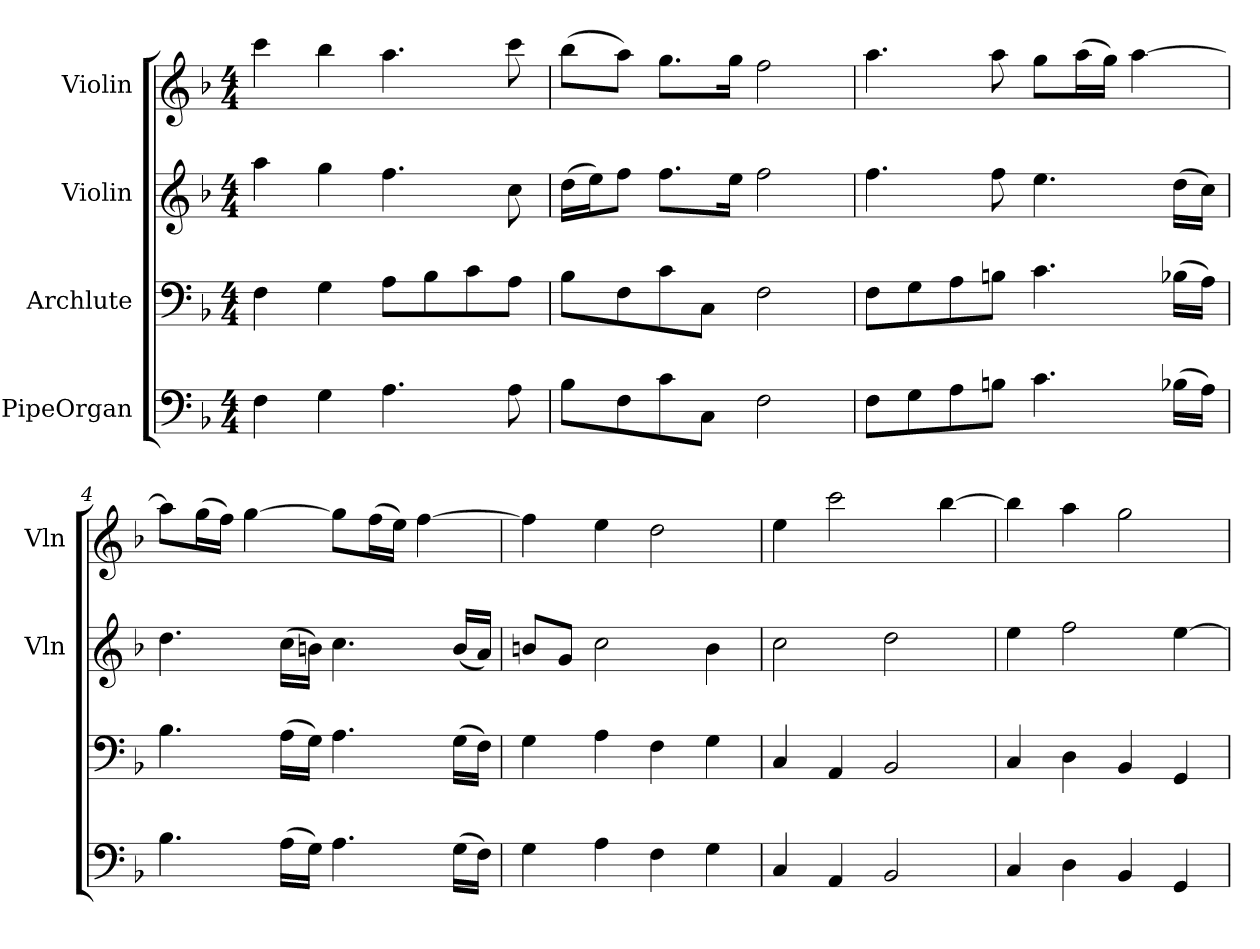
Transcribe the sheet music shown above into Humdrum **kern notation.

**kern	**kern	**kern	**kern
*part4	*part3	*part2	*part1
*staff4	*staff3	*staff2	*staff1
*I"PipeOrgan	*I"Archlute	*I"Violin	*I"Violin
*	*	*I'Vln	*I'Vln
*clefF4	*clefF4	*clefG2	*clefG2
*k[b-]	*k[b-]	*k[b-]	*k[b-]
*F:	*F:	*F:	*F:
*M4/4	*M4/4	*M4/4	*M4/4
*MM36	*MM36	*MM36	*MM36
=1	=1	=1	=1
4F\	4F\	4aa\	4ccc\
4G\	4G\	4gg\	4bb-\
4.A\	8A\L	4.ff\	4.aa\
.	8B-\	.	.
.	8c\	.	.
8A\	8A\J	8cc\	8ccc\
=2	=2	=2	=2
8B-\L	8B-\L	(16dd\LL	(8bb-\L
.	.	16ee\J)	.
8F\	8F\	8ff\J	8aa\J)
8c\	8c\	8.ff\L	8.gg\L
8C\J	8C\J	.	.
.	.	16ee\Jk	16gg\Jk
2F\	2F\	2ff\	2ff\
=3	=3	=3	=3
8F\L	8F\L	4.ff\	4.aa\
8G\	8G\	.	.
8A\	8A\	.	.
8Bn\J	8Bn\J	8ff\	8aa\
4.c\	4.c\	4.ee\	8gg\L
.	.	.	(16aa\L
.	.	.	16gg\JJ)
.	.	.	[4aa\
(16B-X\LL	(16B-X\LL	(16dd\LL	.
16A\JJ)	16A\JJ)	16cc\JJ)	.
=4	=4	=4	=4
4.B-\	4.B-\	4.dd\	8aa\L]
.	.	.	(16gg\L
.	.	.	16ff\JJ)
.	.	.	[4gg\
(16A\LL	(16A\LL	(16cc\LL	.
16G\JJ)	16G\JJ)	16bn\JJ)	.
4.A\	4.A\	4.cc\	8gg\L]
.	.	.	(16ff\L
.	.	.	16ee\JJ)
.	.	.	[4ff\
(16G\LL	(16G\LL	(16b/LL	.
16F\JJ)	16F\JJ)	16a/JJ)	.
=5	=5	=5	=5
4G\	4G\	8bn/L	4ff\]
.	.	8g/J	.
4A\	4A\	2cc\	4ee\
4F\	4F\	.	2dd\
4G\	4G\	4b\	.
=6	=6	=6	=6
4C/	4C/	2cc\	4ee\
4AA/	4AA/	.	2ccc\
2BB-/	2BB-/	2dd\	.
.	.	.	[4bb-\
=7	=7	=7	=7
4C/	4C/	4ee\	4bb-\]
4D\	4D\	2ff\	4aa\
4BB-/	4BB-/	.	2gg\
4GG/	4GG/	[4ee\	.
=	=	=	=
*-	*-	*-	*-
